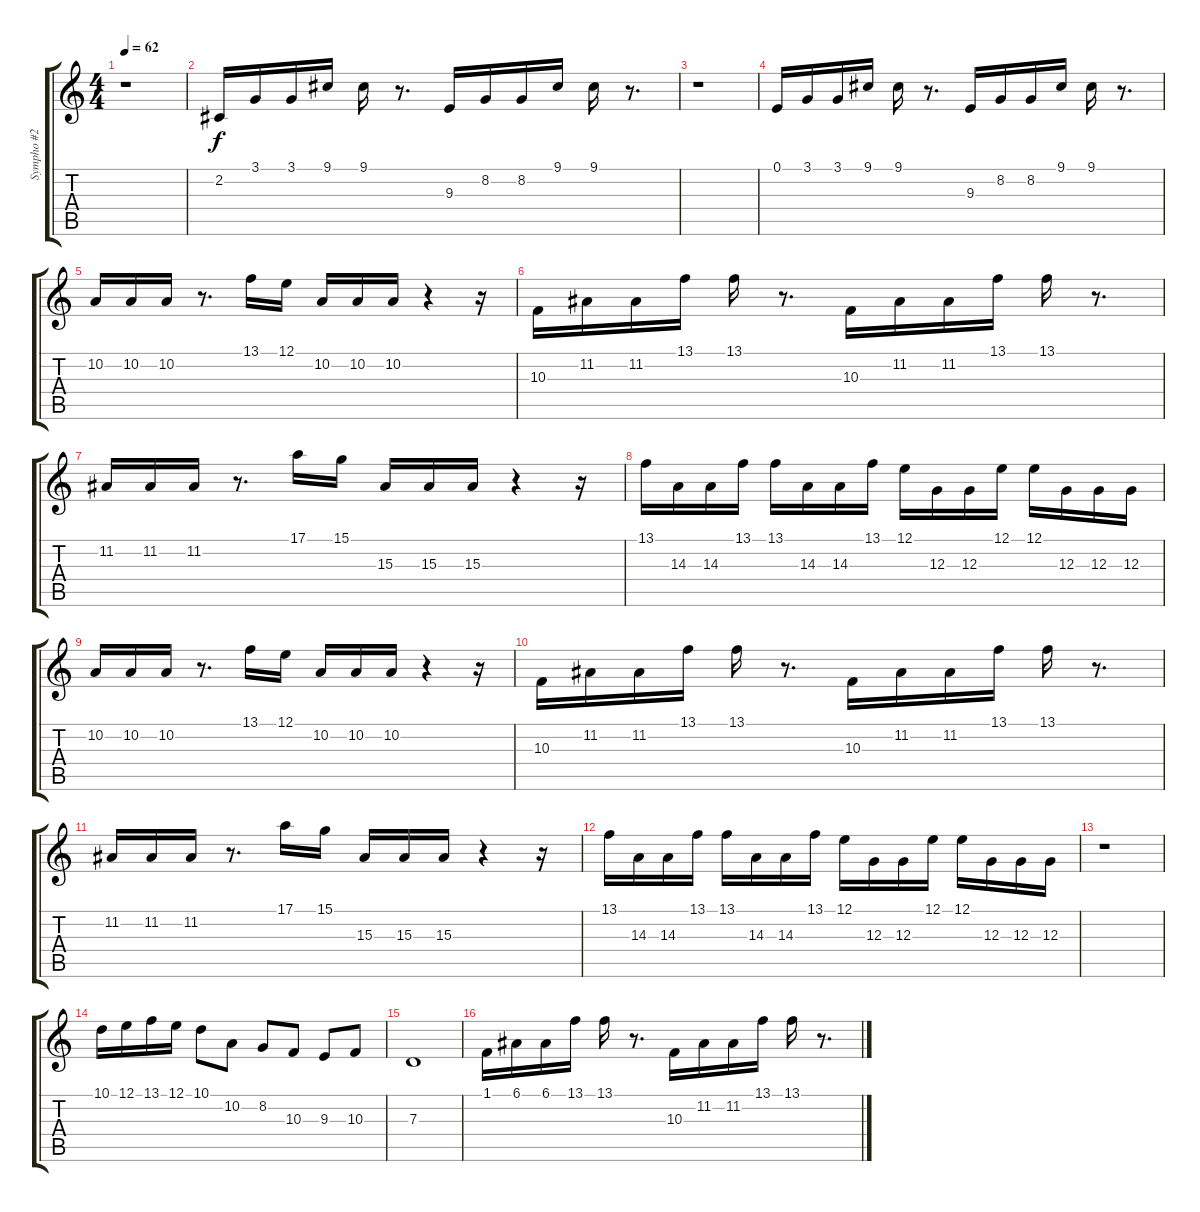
\track ("Sympho #2" "Sympho #2") {instrument stringensemble1}
\staff {score tabs}
\tuning (E4 B3 G3 D3 A2 E2) {hide}
\ts (4 4)
\tempo 62
\clef g2
\ks c
r.1{dy f} |
2.2.16 3.1.16 3.1.16 9.1.16 9.1.16 r.8{d} 9.3.16 8.2.16 8.2.16 9.1.16 9.1.16 r.8{d} |
r.1 |
0.1.16 3.1.16 3.1.16 9.1.16 9.1.16 r.8{d} 9.3.16 8.2.16 8.2.16 9.1.16 9.1.16 r.8{d} |
10.2.16 10.2.16 10.2.16 r.8{d} 13.1.16 12.1.16 10.2.16 10.2.16 10.2.16 r.4 r.16 |
10.3.16 11.2.16 11.2.16 13.1.16 13.1.16 r.8{d} 10.3.16 11.2.16 11.2.16 13.1.16 13.1.16 r.8{d} |
11.2.16 11.2.16 11.2.16 r.8{d} 17.1.16 15.1.16 15.3.16 15.3.16 15.3.16 r.4 r.16 |
13.1.16 14.3.16 14.3.16 13.1.16 13.1.16 14.3.16 14.3.16 13.1.16 12.1.16 12.3.16 12.3.16 12.1.16 12.1.16 12.3.16 12.3.16 12.3.16 |
10.2.16 10.2.16 10.2.16 r.8{d} 13.1.16 12.1.16 10.2.16 10.2.16 10.2.16 r.4 r.16 |
10.3.16 11.2.16 11.2.16 13.1.16 13.1.16 r.8{d} 10.3.16 11.2.16 11.2.16 13.1.16 13.1.16 r.8{d} |
11.2.16 11.2.16 11.2.16 r.8{d} 17.1.16 15.1.16 15.3.16 15.3.16 15.3.16 r.4 r.16 |
13.1.16 14.3.16 14.3.16 13.1.16 13.1.16 14.3.16 14.3.16 13.1.16 12.1.16 12.3.16 12.3.16 12.1.16 12.1.16 12.3.16 12.3.16 12.3.16 |
r.1 |
10.1.16{volume 15 instrument clarinet} 12.1.16 13.1.16 12.1.16 10.1.8 10.2.8 8.2.8 10.3.8 9.3.8 10.3.8 |
7.3.1 |
1.1.16{volume 11 instrument stringensemble1} 6.1.16 6.1.16 13.1.16 13.1.16 r.8{d} 10.3.16 11.2.16 11.2.16 13.1.16 13.1.16 r.8{d}
